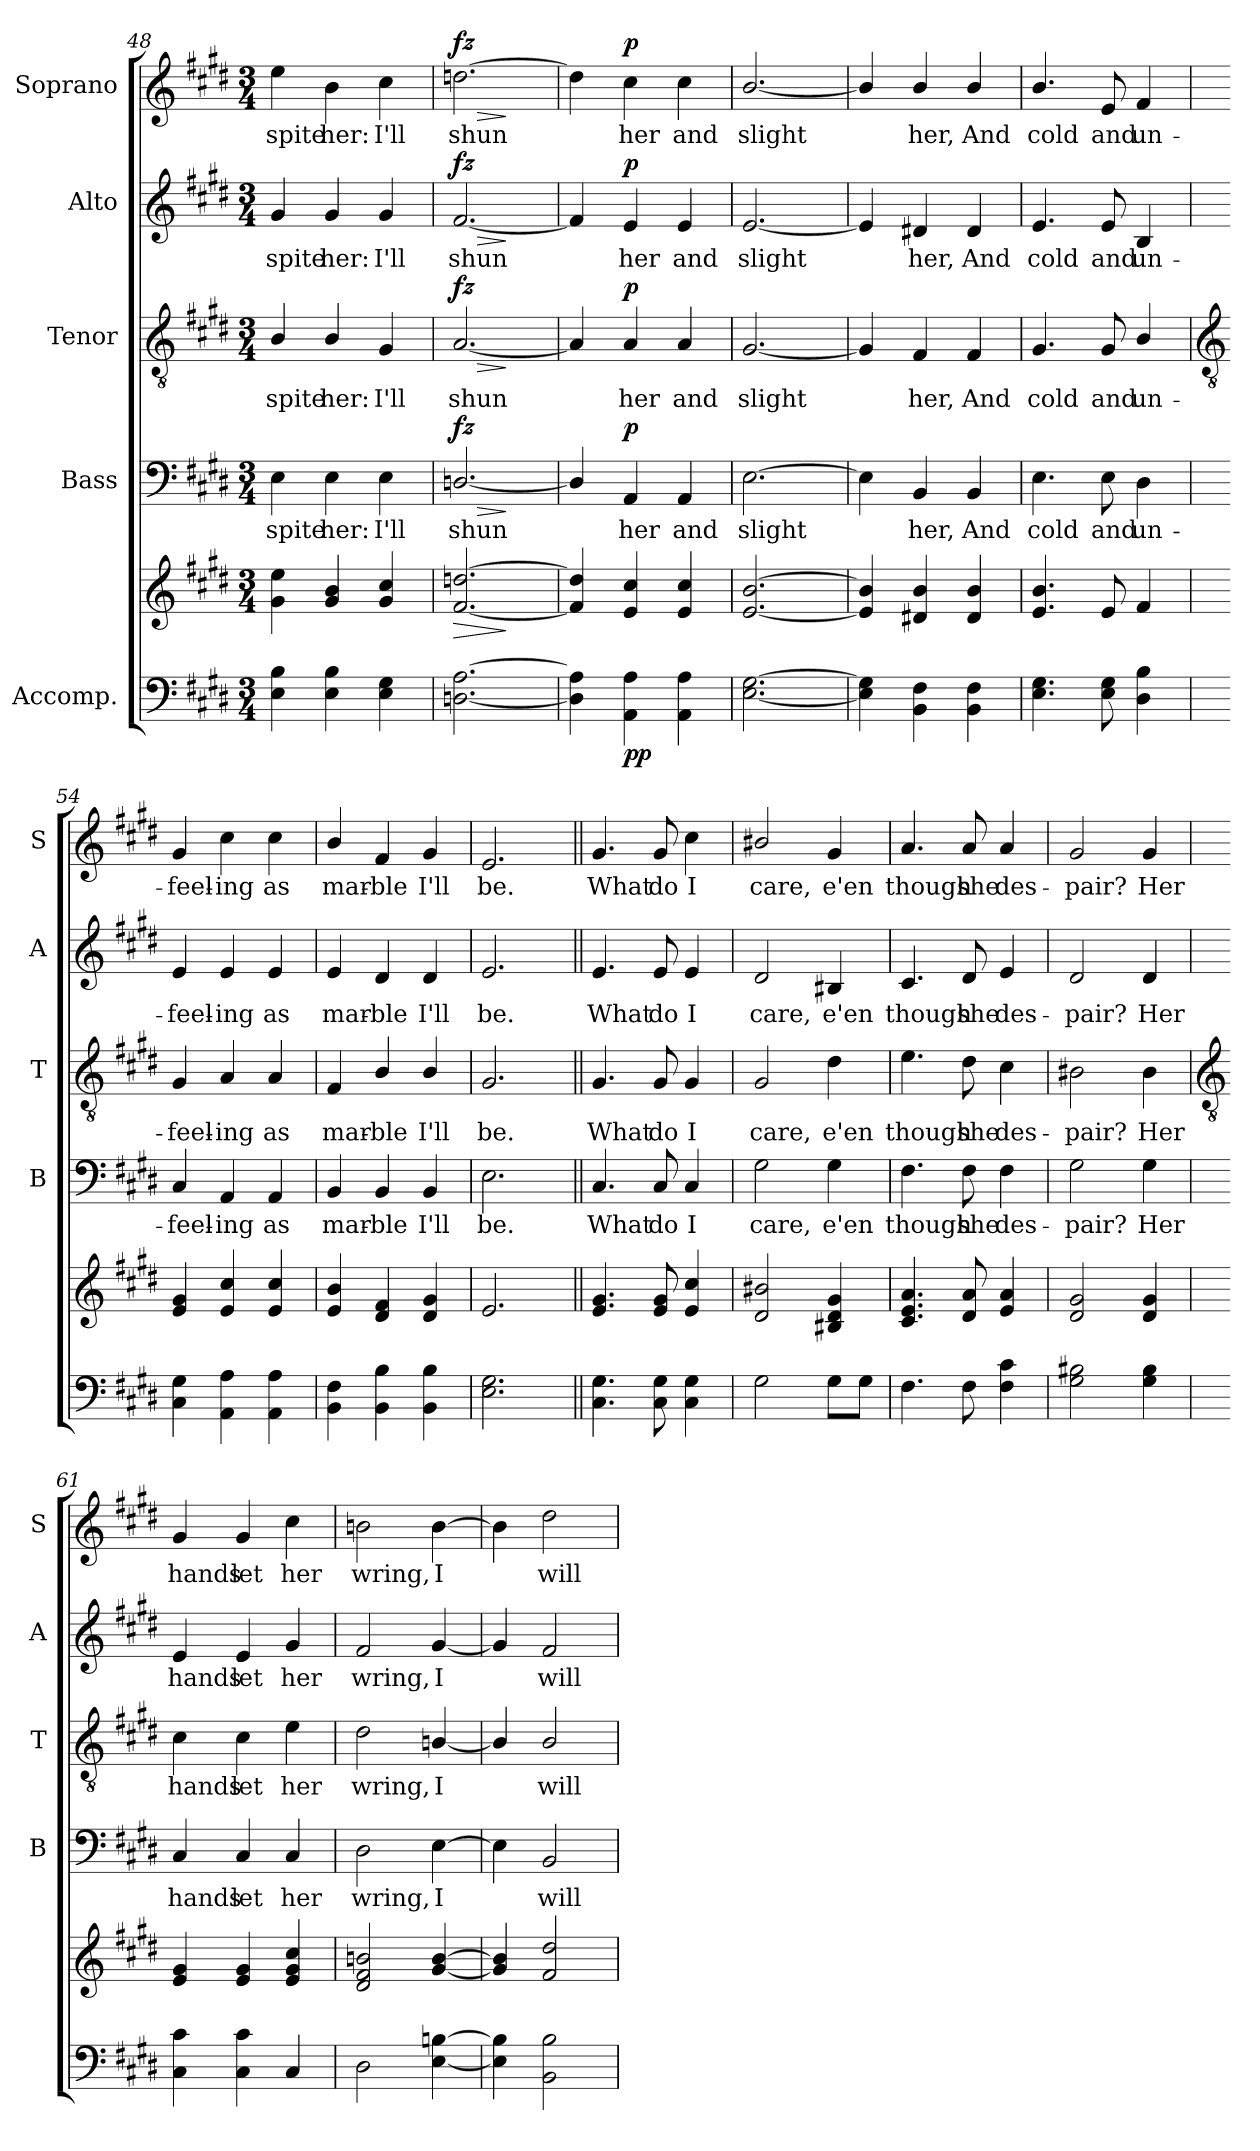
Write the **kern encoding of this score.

**kern	**kern	**dynam	**kern	**text	**dynam	**kern	**text	**dynam	**kern	**text	**dynam	**kern	**text	**dynam
*part5	*part5	*part5	*part4	*part4	*part4	*part3	*part3	*part3	*part2	*part2	*part2	*part1	*part1	*part1
*staff6	*staff5	*staff5/6	*staff4	*staff4	*staff4	*staff3	*staff3	*staff3	*staff2	*staff2	*staff2	*staff1	*staff1	*staff1
*I"Accomp.	*	*	*I"Bass	*	*	*I"Tenor	*	*	*I"Alto	*	*	*I"Soprano	*	*
*	*	*	*I'B	*	*	*I'T	*	*	*I'A	*	*	*I'S	*	*
*clefF4	*clefG2	*	*clefF4	*	*	*clefGv2	*	*	*clefG2	*	*	*clefG2	*	*
*k[f#c#g#d#]	*k[f#c#g#d#]	*	*k[f#c#g#d#]	*	*	*k[f#c#g#d#]	*	*	*k[f#c#g#d#]	*	*	*k[f#c#g#d#]	*	*
*E:	*E:	*	*E:	*	*	*E:	*	*	*E:	*	*	*E:	*	*
*M3/4	*M3/4	*	*M3/4	*	*	*M3/4	*	*	*M3/4	*	*	*M3/4	*	*
=48	=48	=48	=48	=48	=48	=48	=48	=48	=48	=48	=48	=48	=48	=48
!	!	!	!	!LO:LY:b	!	!	!LO:LY:b	!	!	!LO:LY:b	!	!	!LO:LY:b	!
4E 4B	4g# 4ee	.	4E	spite	.	4B/	spite	.	4g#	spite	.	4ee	spite	.
!	!	!	!	!LO:LY:b	!	!	!LO:LY:b	!	!	!LO:LY:b	!	!	!LO:LY:b	!
4E 4B	4g# 4b	.	4E	her:	.	4B/	her:	.	4g#	her:	.	4b	her:	.
!	!	!	!	!LO:LY:b	!	!	!LO:LY:b	!	!	!LO:LY:b	!	!	!LO:LY:b	!
4E 4G#	4g# 4cc#	.	4E	I'll	.	4G#	I'll	.	4g#	I'll	.	4cc#	I'll	.
=49	=49	=49	=49	=49	=49	=49	=49	=49	=49	=49	=49	=49	=49	=49
!	!	!LO:HP:b	!	!LO:LY:b	!LO:HP:b	!	!LO:LY:b	!LO:HP:b	!	!LO:LY:b	!LO:HP:b	!	!LO:LY:b	!LO:HP:b
!	!	!LO:DY:n=1:b=2	!	!	!	!	!	!	!	!	!	!	!	!
!	!	!LO:DY:n=2:b	!	!	!LO:DY:n=1:b	!	!	!LO:DY:n=1:b	!	!	!LO:DY:n=1:b	!	!	!LO:DY:n=1:b
[2.Dn\ [2.A\	[2.f# [2.ddn	> fz fz	[2.Dn/	shun	> fz	[2.A	shun	> fz	[2.f#	shun	> fz	[2.ddn	shun	> fz
.	.	]	.	.	]	.	.	]	.	.	]	.	.	]
=50	=50	=50	=50	=50	=50	=50	=50	=50	=50	=50	=50	=50	=50	=50
4D\] 4A\]	4f#] 4dd]	.	4D/]	.	.	4A]	.	.	4f#]	.	.	4dd]	.	.
!	!	!LO:DY:b=2	!	!LO:LY:b	!	!	!LO:LY:b	!	!	!LO:LY:b	!	!	!LO:LY:b	!
!	!	!LO:DY:n=1:b	!	!	!LO:DY:b	!	!	!LO:DY:b	!	!	!LO:DY:b	!	!	!LO:DY:b
4AA 4A	4e 4cc#	p p	4AA	her	p	4A	her	p	4e	her	p	4cc#	her	p
!	!	!	!	!LO:LY:b	!	!	!LO:LY:b	!	!	!LO:LY:b	!	!	!LO:LY:b	!
4AA 4A	4e 4cc#	.	4AA	and	.	4A	and	.	4e	and	.	4cc#	and	.
=51	=51	=51	=51	=51	=51	=51	=51	=51	=51	=51	=51	=51	=51	=51
!	!	!	!	!LO:LY:b	!	!	!LO:LY:b	!	!	!LO:LY:b	!	!	!LO:LY:b	!
[2.E [2.G#	[2.e/ [2.b/	.	[2.E	slight	.	[2.G#	slight	.	[2.e	slight	.	[2.b/	slight	.
=52	=52	=52	=52	=52	=52	=52	=52	=52	=52	=52	=52	=52	=52	=52
4E] 4G#]	4e/] 4b/]	.	4E]	.	.	4G#]	.	.	4e]	.	.	4b/]	.	.
!	!	!	!	!LO:LY:b	!	!	!LO:LY:b	!	!	!LO:LY:b	!	!	!LO:LY:b	!
4BB 4F#	4d#X/ 4b/	.	4BB	her,	.	4F#	her,	.	4d#X	her,	.	4b/	her,	.
!	!	!	!	!LO:LY:b	!	!	!LO:LY:b	!	!	!LO:LY:b	!	!	!LO:LY:b	!
4BB 4F#	4d#/ 4b/	.	4BB	And	.	4F#	And	.	4d#	And	.	4b/	And	.
=53	=53	=53	=53	=53	=53	=53	=53	=53	=53	=53	=53	=53	=53	=53
!	!	!	!	!LO:LY:b	!	!	!LO:LY:b	!	!	!LO:LY:b	!	!	!LO:LY:b	!
4.E 4.G#	4.e/ 4.b/	.	4.E	cold	.	4.G#	cold	.	4.e	cold	.	4.b/	cold	.
!	!	!	!	!LO:LY:b	!	!	!LO:LY:b	!	!	!LO:LY:b	!	!	!LO:LY:b	!
8E 8G#	8e	.	8E	and	.	8G#	and	.	8e	and	.	8e	and	.
!	!	!	!	!LO:LY:b	!	!	!LO:LY:b	!	!	!LO:LY:b	!	!	!LO:LY:b	!
4D# 4B	4f#	.	4D#	un-	.	4B/	un-	.	4B	un-	.	4f#	un-	.
!!LO:LB:g=z
=54	=54	=54	=54	=54	=54	=54	=54	=54	=54	=54	=54	=54	=54	=54
*	*	*	*	*	*	*clefGv2	*	*	*	*	*	*	*	*
!	!	!	!	!LO:LY:b	!	!	!LO:LY:b	!	!	!LO:LY:b	!	!	!LO:LY:b	!
4C# 4G#	4e 4g#	.	4C#	-feel-	.	4G#	-feel-	.	4e	-feel-	.	4g#	-feel-	.
!	!	!	!	!LO:LY:b	!	!	!LO:LY:b	!	!	!LO:LY:b	!	!	!LO:LY:b	!
4AA 4A	4e 4cc#	.	4AA	-ing	.	4A	-ing	.	4e	-ing	.	4cc#	-ing	.
!	!	!	!	!LO:LY:b	!	!	!LO:LY:b	!	!	!LO:LY:b	!	!	!LO:LY:b	!
4AA 4A	4e 4cc#	.	4AA	as	.	4A	as	.	4e	as	.	4cc#	as	.
=55	=55	=55	=55	=55	=55	=55	=55	=55	=55	=55	=55	=55	=55	=55
!	!	!	!	!LO:LY:b	!	!	!LO:LY:b	!	!	!LO:LY:b	!	!	!LO:LY:b	!
4BB 4F#	4e/ 4b/	.	4BB	mar-	.	4F#	mar-	.	4e	mar-	.	4b/	mar-	.
!	!	!	!	!LO:LY:b	!	!	!LO:LY:b	!	!	!LO:LY:b	!	!	!LO:LY:b	!
4BB 4B	4d# 4f#	.	4BB	-ble	.	4B/	-ble	.	4d#	-ble	.	4f#	-ble	.
!	!	!	!	!LO:LY:b	!	!	!LO:LY:b	!	!	!LO:LY:b	!	!	!LO:LY:b	!
4BB 4B	4d# 4g#	.	4BB	I'll	.	4B/	I'll	.	4d#	I'll	.	4g#	I'll	.
=56	=56	=56	=56	=56	=56	=56	=56	=56	=56	=56	=56	=56	=56	=56
!	!	!	!	!LO:LY:b	!	!	!LO:LY:b	!	!	!LO:LY:b	!	!	!LO:LY:b	!
2.E 2.G#	2.e	.	2.E	be.	.	2.G#	be.	.	2.e	be.	.	2.e	be.	.
=57||	=57||	=57||	=57||	=57||	=57||	=57||	=57||	=57||	=57||	=57||	=57||	=57||	=57||	=57||
!	!	!	!	!LO:LY:b	!	!	!LO:LY:b	!	!	!LO:LY:b	!	!	!LO:LY:b	!
4.C# 4.G#	4.e 4.g#	.	4.C#	What	.	4.G#	What	.	4.e	What	.	4.g#	What	.
!	!	!	!	!LO:LY:b	!	!	!LO:LY:b	!	!	!LO:LY:b	!	!	!LO:LY:b	!
8C# 8G#	8e 8g#	.	8C#	do	.	8G#	do	.	8e	do	.	8g#	do	.
!	!	!	!	!LO:LY:b	!	!	!LO:LY:b	!	!	!LO:LY:b	!	!	!LO:LY:b	!
4C# 4G#	4e 4cc#	.	4C#	I	.	4G#	I	.	4e	I	.	4cc#	I	.
=58	=58	=58	=58	=58	=58	=58	=58	=58	=58	=58	=58	=58	=58	=58
!	!	!	!	!LO:LY:b	!	!	!LO:LY:b	!	!	!LO:LY:b	!	!	!LO:LY:b	!
2G#	2d#/ 2b#X/	.	2G#	care,	.	2G#	care,	.	2d#	care,	.	2b#X/	care,	.
!	!	!	!	!LO:LY:b	!	!	!LO:LY:b	!	!	!LO:LY:b	!	!	!LO:LY:b	!
8G#L	4B#X 4d# 4g#	.	4G#	e'en	.	4d#	e'en	.	4B#X	e'en	.	4g#	e'en	.
8G#J	.	.	.	.	.	.	.	.	.	.	.	.	.	.
=59	=59	=59	=59	=59	=59	=59	=59	=59	=59	=59	=59	=59	=59	=59
!	!	!	!	!LO:LY:b	!	!	!LO:LY:b	!	!	!LO:LY:b	!	!	!LO:LY:b	!
4.F#	4.c# 4.e 4.a	.	4.F#	though	.	4.e	though	.	4.c#	though	.	4.a	though	.
!	!	!	!	!LO:LY:b	!	!	!LO:LY:b	!	!	!LO:LY:b	!	!	!LO:LY:b	!
8F#	8d# 8a	.	8F#	she	.	8d#	she	.	8d#	she	.	8a	she	.
!	!	!	!	!LO:LY:b	!	!	!LO:LY:b	!	!	!LO:LY:b	!	!	!LO:LY:b	!
4F# 4c#	4e 4a	.	4F#	des-	.	4c#	des-	.	4e	des-	.	4a	des-	.
=60	=60	=60	=60	=60	=60	=60	=60	=60	=60	=60	=60	=60	=60	=60
!	!	!	!	!LO:LY:b	!	!	!LO:LY:b	!	!	!LO:LY:b	!	!	!LO:LY:b	!
2G# 2B#X	2d# 2g#	.	2G#	-pair?	.	2B#X	-pair?	.	2d#	-pair?	.	2g#	-pair?	.
!	!	!	!	!LO:LY:b	!	!	!LO:LY:b	!	!	!LO:LY:b	!	!	!LO:LY:b	!
4G# 4B#	4d# 4g#	.	4G#	Her	.	4B#	Her	.	4d#	Her	.	4g#	Her	.
!!LO:LB:g=z
=61	=61	=61	=61	=61	=61	=61	=61	=61	=61	=61	=61	=61	=61	=61
*	*	*	*	*	*	*clefGv2	*	*	*	*	*	*	*	*
!	!	!	!	!LO:LY:b	!	!	!LO:LY:b	!	!	!LO:LY:b	!	!	!LO:LY:b	!
4C# 4c#	4e 4g#	.	4C#	hands	.	4c#	hands	.	4e	hands	.	4g#	hands	.
!	!	!	!	!LO:LY:b	!	!	!LO:LY:b	!	!	!LO:LY:b	!	!	!LO:LY:b	!
4C# 4c#	4e 4g#	.	4C#	let	.	4c#	let	.	4e	let	.	4g#	let	.
!	!	!	!	!LO:LY:b	!	!	!LO:LY:b	!	!	!LO:LY:b	!	!	!LO:LY:b	!
4C#	4e 4g# 4cc#	.	4C#	her	.	4e	her	.	4g#	her	.	4cc#	her	.
=62	=62	=62	=62	=62	=62	=62	=62	=62	=62	=62	=62	=62	=62	=62
!	!	!	!	!LO:LY:b	!	!	!LO:LY:b	!	!	!LO:LY:b	!	!	!LO:LY:b	!
2D#	2d# 2f# 2bn	.	2D#	wring,	.	2d#	wring,	.	2f#	wring,	.	2bn	wring,	.
!	!	!	!	!LO:LY:b	!	!	!LO:LY:b	!	!	!LO:LY:b	!	!	!LO:LY:b	!
[4E [4Bn	[4g# [4b	.	[4E	I	.	[4Bn/	I	.	[4g#	I	.	[4b	I	.
=63	=63	=63	=63	=63	=63	=63	=63	=63	=63	=63	=63	=63	=63	=63
4E] 4B]	4g#] 4b]	.	4E]	.	.	4B/]	.	.	4g#]	.	.	4b]	.	.
!	!	!	!	!LO:LY:b	!	!	!LO:LY:b	!	!	!LO:LY:b	!	!	!LO:LY:b	!
2BB 2B	2f# 2dd#	.	2BB	will	.	2B/	will	.	2f#	will	.	2dd#	will	.
=	=	=	=	=	=	=	=	=	=	=	=	=	=	=
*-	*-	*-	*-	*-	*-	*-	*-	*-	*-	*-	*-	*-	*-	*-
